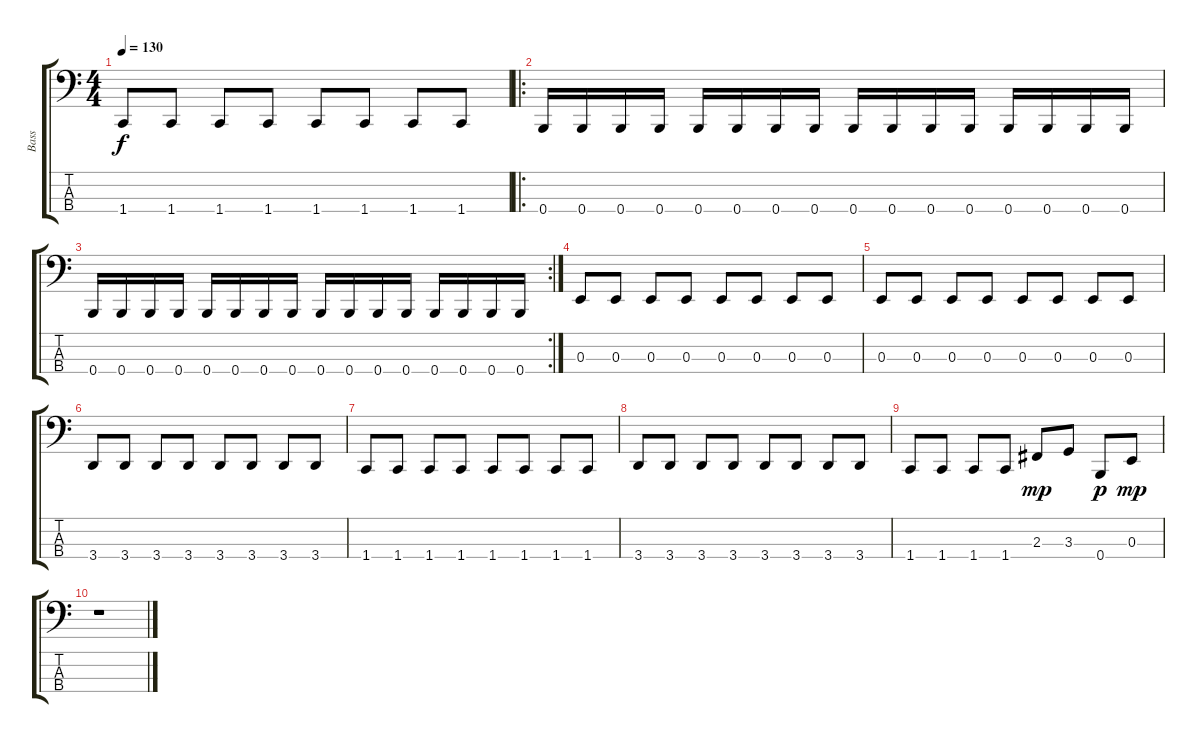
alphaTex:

\track ("Bass" "Bass") {instrument electricbassfinger}
\staff {score tabs}
\tuning (D2 A1 E1 B0) {hide}
\ts (4 4)
\tempo 130
\clef f4
\ks c
1.4.8{dy f} 1.4.8 1.4.8 1.4.8 1.4.8 1.4.8 1.4.8 1.4.8 |
\ro
0.4.16 0.4.16 0.4.16 0.4.16 0.4.16 0.4.16 0.4.16 0.4.16 0.4.16 0.4.16 0.4.16 0.4.16 0.4.16 0.4.16 0.4.16 0.4.16 |
\rc 2
0.4.16 0.4.16 0.4.16 0.4.16 0.4.16 0.4.16 0.4.16 0.4.16 0.4.16 0.4.16 0.4.16 0.4.16 0.4.16 0.4.16 0.4.16 0.4.16 |
0.3.8 0.3.8 0.3.8 0.3.8 0.3.8 0.3.8 0.3.8 0.3.8 |
0.3.8 0.3.8 0.3.8 0.3.8 0.3.8 0.3.8 0.3.8 0.3.8 |
3.4.8 3.4.8 3.4.8 3.4.8 3.4.8 3.4.8 3.4.8 3.4.8 |
1.4.8 1.4.8 1.4.8 1.4.8 1.4.8 1.4.8 1.4.8 1.4.8 |
3.4.8 3.4.8 3.4.8 3.4.8 3.4.8 3.4.8 3.4.8 3.4.8 |
1.4.8 1.4.8 1.4.8 1.4.8 2.3.8{dy mp} 3.3.8 0.4.8{dy p} 0.3.8{dy mp} |
r.1
